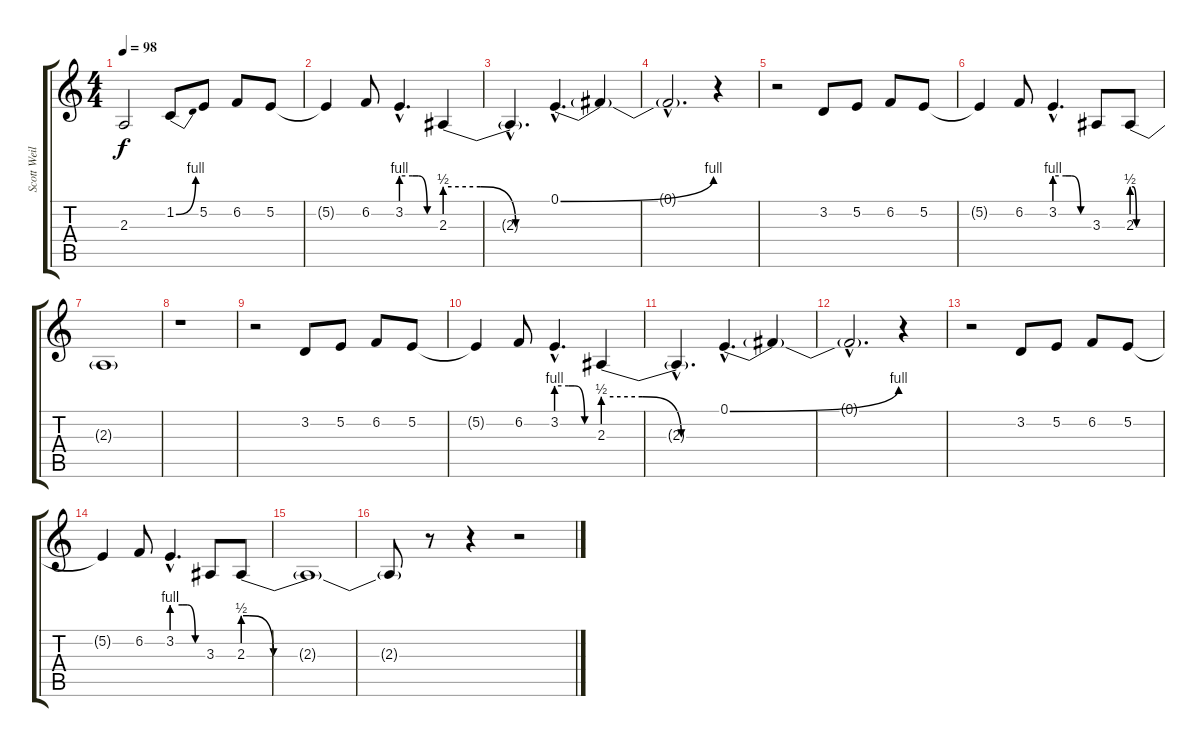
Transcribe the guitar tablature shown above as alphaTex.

\track ("Scott Weiland" "Scott Weil") {instrument bassoon}
\staff {score tabs}
\tuning (E4 B3 G3 D3 A2 E2) {hide}
\ts (4 4)
\tempo 98
\clef g2
\ks c
2.3{t}.2{dy f} 1.2{be (bend 0 0 60 4)}.8 5.2.8 6.2.8 5.2.8 |
5.2{t}.4 6.2.8 3.2{be (custom 0 4 20 4 30 4 46 0 60 0) hac}.4{d} 2.3{be (custom 0 2 20 2 40 0 60 0)}.4 |
2.3{hac t}.4{d} 0.1{be (bend 0 0 60 4) hac}.4{d} 0.1{t}.4 |
0.1{hac t}.2{d} r.4 |
r.2 3.2.8 5.2.8 6.2.8 5.2.8 |
5.2{t}.4 6.2.8 3.2{be (custom 0 4 20 4 30 4 46 0 60 0) hac}.4{d} 3.3.8 2.3{be (custom 0 2 2 2 10 0 60 0)}.8 |
2.3{t}.1 |
r.1 |
r.2 3.2.8 5.2.8 6.2.8 5.2.8 |
5.2{t}.4 6.2.8 3.2{be (custom 0 4 20 4 30 4 46 0 60 0) hac}.4{d} 2.3{be (custom 0 2 20 2 40 0 60 0)}.4 |
2.3{hac t}.4{d} 0.1{be (bend 0 0 60 4) hac}.4{d} 0.1{t}.4 |
0.1{hac t}.2{d} r.4 |
r.2 3.2.8 5.2.8 6.2.8 5.2.8 |
5.2{t}.4 6.2.8 3.2{be (custom 0 4 20 4 30 4 46 0 60 0) hac}.4{d} 3.3.8 2.3{be (custom 0 2 2 2 10 0 60 0)}.8 |
2.3{t}.1 |
2.3{t}.8{volume 9} r.8 r.4 r.2
